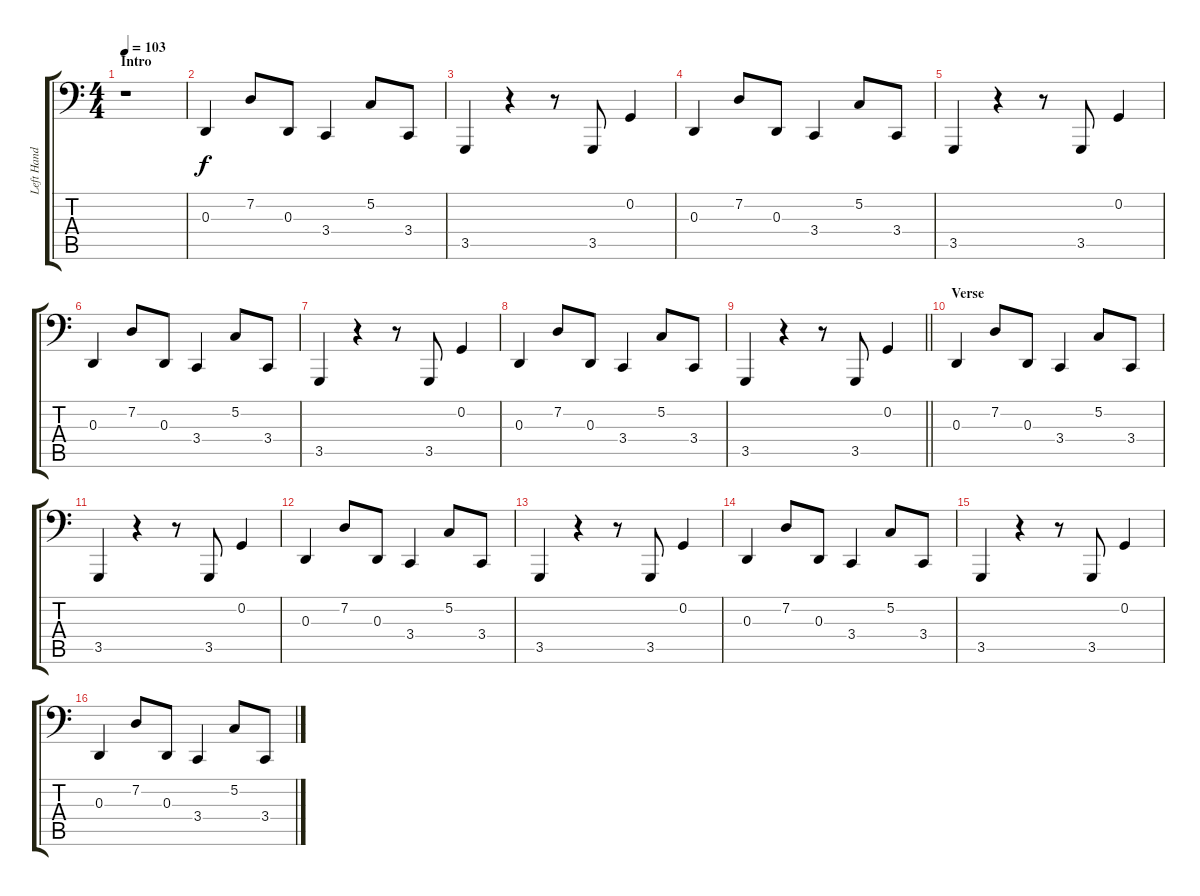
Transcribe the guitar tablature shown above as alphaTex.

\track ("Left Hand" "Left Hand") {instrument acousticgrandpiano}
\staff {score tabs}
\tuning (C3 G2 D2 A1 E1 B0) {hide}
\ts (4 4)
\section ("" "Intro")
\tempo 103
\clef f4
\ks c
r.1{dy f instrument acousticgrandpiano} |
0.3.4 7.2.8 0.3.8 3.4.4 5.2.8 3.4.8 |
3.5.4 r.4 r.8 3.5.8 0.2.4 |
0.3.4 7.2.8 0.3.8 3.4.4 5.2.8 3.4.8 |
3.5.4 r.4 r.8 3.5.8 0.2.4 |
0.3.4 7.2.8 0.3.8 3.4.4 5.2.8 3.4.8 |
3.5.4 r.4 r.8 3.5.8 0.2.4 |
0.3.4 7.2.8 0.3.8 3.4.4 5.2.8 3.4.8 |
\barLineRight lightlight
3.5.4 r.4 r.8 3.5.8 0.2.4 |
\section ("" "Verse")
0.3.4 7.2.8 0.3.8 3.4.4 5.2.8 3.4.8 |
3.5.4 r.4 r.8 3.5.8 0.2.4 |
0.3.4 7.2.8 0.3.8 3.4.4 5.2.8 3.4.8 |
3.5.4 r.4 r.8 3.5.8 0.2.4 |
0.3.4 7.2.8 0.3.8 3.4.4 5.2.8 3.4.8 |
3.5.4 r.4 r.8 3.5.8 0.2.4 |
0.3.4 7.2.8 0.3.8 3.4.4 5.2.8 3.4.8
